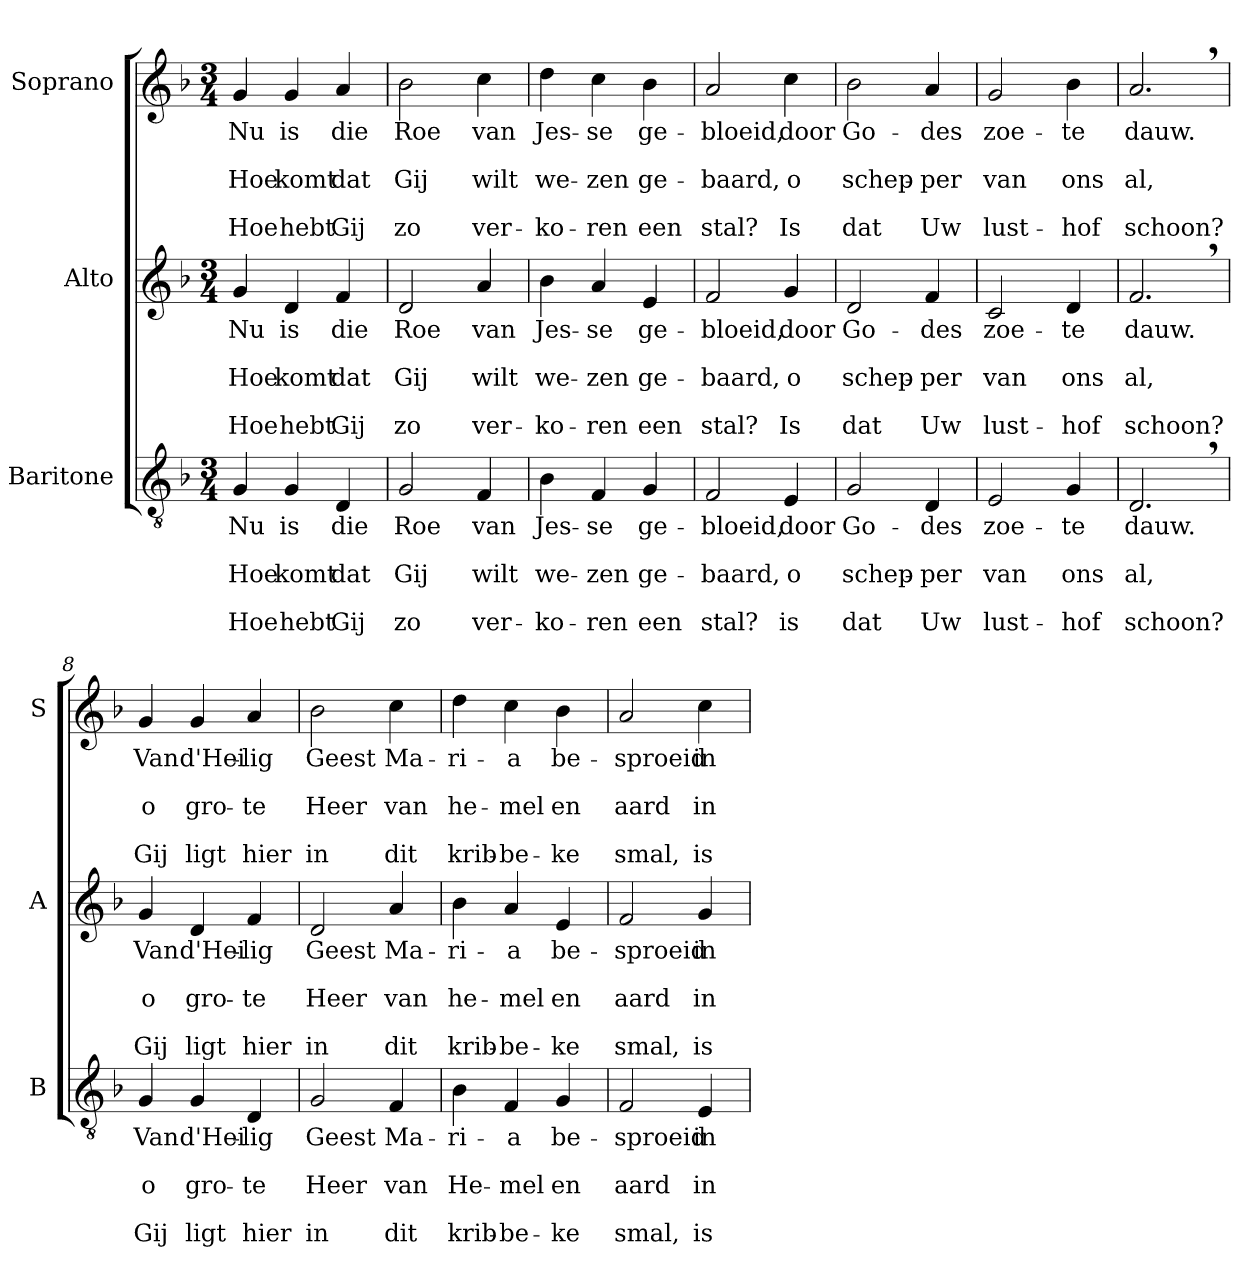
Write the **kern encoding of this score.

**kern	**text	**text	**text	**text	**text	**kern	**text	**text	**text	**text	**text	**kern	**text	**text	**text	**text	**text
*part3	*part3	*part3	*part3	*part3	*part3	*part2	*part2	*part2	*part2	*part2	*part2	*part1	*part1	*part1	*part1	*part1	*part1
*staff3	*staff3	*staff3	*staff3	*staff3	*staff3	*staff2	*staff2	*staff2	*staff2	*staff2	*staff2	*staff1	*staff1	*staff1	*staff1	*staff1	*staff1
*I"Baritone	*	*	*	*	*	*I"Alto	*	*	*	*	*	*I"Soprano	*	*	*	*	*
*I'B	*	*	*	*	*	*I'A	*	*	*	*	*	*I'S	*	*	*	*	*
*clefGv2	*	*	*	*	*	*clefG2	*	*	*	*	*	*clefG2	*	*	*	*	*
*k[b-]	*	*	*	*	*	*k[b-]	*	*	*	*	*	*k[b-]	*	*	*	*	*
*F:	*	*	*	*	*	*F:	*	*	*	*	*	*F:	*	*	*	*	*
*M3/4	*	*	*	*	*	*M3/4	*	*	*	*	*	*M3/4	*	*	*	*	*
=1	=1	=1	=1	=1	=1	=1	=1	=1	=1	=1	=1	=1	=1	=1	=1	=1	=1
!	!LO:LY:b	!	!LO:LY:b	!	!LO:LY:b	!	!LO:LY:b	!	!LO:LY:b	!	!LO:LY:b	!	!LO:LY:b	!	!LO:LY:b	!	!LO:LY:b
4G/	Nu	.	Hoe	.	Hoe	4g/	Nu	.	Hoe	.	Hoe	4g/	Nu	.	Hoe	.	Hoe
!	!LO:LY:b	!	!LO:LY:b	!	!LO:LY:b	!	!LO:LY:b	!	!LO:LY:b	!	!LO:LY:b	!	!LO:LY:b	!	!LO:LY:b	!	!LO:LY:b
4G/	is	.	komt	.	hebt	4d/	is	.	komt	.	hebt	4g/	is	.	komt	.	hebt
!	!LO:LY:b	!	!LO:LY:b	!	!LO:LY:b	!	!LO:LY:b	!	!LO:LY:b	!	!LO:LY:b	!	!LO:LY:b	!	!LO:LY:b	!	!LO:LY:b
4D/	die	.	dat	.	Gij	4f/	die	.	dat	.	Gij	4a/	die	.	dat	.	Gij
=2	=2	=2	=2	=2	=2	=2	=2	=2	=2	=2	=2	=2	=2	=2	=2	=2	=2
!	!LO:LY:b	!	!LO:LY:b	!	!LO:LY:b	!	!LO:LY:b	!	!LO:LY:b	!	!LO:LY:b	!	!LO:LY:b	!	!LO:LY:b	!	!LO:LY:b
2G/	Roe	.	Gij	.	zo	2d/	Roe	.	Gij	.	zo	2b-\	Roe	.	Gij	.	zo
!	!LO:LY:b	!	!LO:LY:b	!	!LO:LY:b	!	!LO:LY:b	!	!LO:LY:b	!	!LO:LY:b	!	!LO:LY:b	!	!LO:LY:b	!	!LO:LY:b
4F/	van	.	wilt	.	ver-	4a/	van	.	wilt	.	ver-	4cc\	van	.	wilt	.	ver-
=3	=3	=3	=3	=3	=3	=3	=3	=3	=3	=3	=3	=3	=3	=3	=3	=3	=3
!	!LO:LY:b	!	!LO:LY:b	!	!LO:LY:b	!	!LO:LY:b	!	!LO:LY:b	!	!LO:LY:b	!	!LO:LY:b	!	!LO:LY:b	!	!LO:LY:b
4B-\	Jes-	.	we-	.	-ko-	4b-\	Jes-	.	we-	.	-ko-	4dd\	Jes-	.	we-	.	-ko-
!	!LO:LY:b	!	!LO:LY:b	!	!LO:LY:b	!	!LO:LY:b	!	!LO:LY:b	!	!LO:LY:b	!	!LO:LY:b	!	!LO:LY:b	!	!LO:LY:b
4F/	-se	.	-zen	.	-ren	4a/	-se	.	-zen	.	-ren	4cc\	-se	.	-zen	.	-ren
!	!LO:LY:b	!	!LO:LY:b	!	!LO:LY:b	!	!LO:LY:b	!	!LO:LY:b	!	!LO:LY:b	!	!LO:LY:b	!	!LO:LY:b	!	!LO:LY:b
4G/	ge-	.	ge-	.	een	4e/	ge-	.	ge-	.	een	4b-\	ge-	.	ge-	.	een
=4	=4	=4	=4	=4	=4	=4	=4	=4	=4	=4	=4	=4	=4	=4	=4	=4	=4
!	!LO:LY:b	!	!LO:LY:b	!	!LO:LY:b	!	!LO:LY:b	!	!LO:LY:b	!	!LO:LY:b	!	!LO:LY:b	!	!LO:LY:b	!	!LO:LY:b
2F/	-bloeid,	.	-baard,	.	stal?	2f/	-bloeid,	.	-baard,	.	stal?	2a/	-bloeid,	.	-baard,	.	stal?
!	!LO:LY:b	!	!LO:LY:b	!	!LO:LY:b	!	!LO:LY:b	!	!LO:LY:b	!	!LO:LY:b	!	!LO:LY:b	!	!LO:LY:b	!	!LO:LY:b
4E/	door	.	o	.	is	4g/	door	.	o	.	Is	4cc\	door	.	o	.	Is
=5	=5	=5	=5	=5	=5	=5	=5	=5	=5	=5	=5	=5	=5	=5	=5	=5	=5
!	!LO:LY:b	!	!LO:LY:b	!	!LO:LY:b	!	!LO:LY:b	!	!LO:LY:b	!	!LO:LY:b	!	!LO:LY:b	!	!LO:LY:b	!	!LO:LY:b
2G/	Go-	.	schep-	.	dat	2d/	Go-	.	schep-	.	dat	2b-\	Go-	.	schep-	.	dat
!	!LO:LY:b	!	!LO:LY:b	!	!LO:LY:b	!	!LO:LY:b	!	!LO:LY:b	!	!LO:LY:b	!	!LO:LY:b	!	!LO:LY:b	!	!LO:LY:b
4D/	-des	.	-per	.	Uw	4f/	-des	.	-per	.	Uw	4a/	-des	.	-per	.	Uw
!!LO:LB:g=z
=6	=6	=6	=6	=6	=6	=6	=6	=6	=6	=6	=6	=6	=6	=6	=6	=6	=6
!	!LO:LY:b	!	!LO:LY:b	!	!LO:LY:b	!	!LO:LY:b	!	!LO:LY:b	!	!LO:LY:b	!	!LO:LY:b	!	!LO:LY:b	!	!LO:LY:b
2E/	zoe-	.	van	.	lust-	2c/	zoe-	.	van	.	lust-	2g/	zoe-	.	van	.	lust-
!	!LO:LY:b	!	!LO:LY:b	!	!LO:LY:b	!	!LO:LY:b	!	!LO:LY:b	!	!LO:LY:b	!	!LO:LY:b	!	!LO:LY:b	!	!LO:LY:b
4G/	-te	.	ons	.	-hof	4d/	-te	.	ons	.	-hof	4b-\	-te	.	ons	.	-hof
=7	=7	=7	=7	=7	=7	=7	=7	=7	=7	=7	=7	=7	=7	=7	=7	=7	=7
!	!LO:LY:b	!	!LO:LY:b	!	!LO:LY:b	!	!LO:LY:b	!	!LO:LY:b	!	!LO:LY:b	!	!LO:LY:b	!	!LO:LY:b	!	!LO:LY:b
2.D,>/	dauw.	.	al,	.	schoon?	2.f,>/	dauw.	.	al,	.	schoon?	2.a,>/	dauw.	.	al,	.	schoon?
=8	=8	=8	=8	=8	=8	=8	=8	=8	=8	=8	=8	=8	=8	=8	=8	=8	=8
!	!LO:LY:b	!	!LO:LY:b	!	!LO:LY:b	!	!LO:LY:b	!	!LO:LY:b	!	!LO:LY:b	!	!LO:LY:b	!	!LO:LY:b	!	!LO:LY:b
4G/	Van	.	o	.	Gij	4g/	Van	.	o	.	Gij	4g/	Van	.	o	.	Gij
!	!LO:LY:b	!	!LO:LY:b	!	!LO:LY:b	!	!LO:LY:b	!	!LO:LY:b	!	!LO:LY:b	!	!LO:LY:b	!	!LO:LY:b	!	!LO:LY:b
4G/	d'Hei-	.	gro-	.	ligt	4d/	d'Hei-	.	gro-	.	ligt	4g/	d'Hei-	.	gro-	.	ligt
!	!LO:LY:b	!	!LO:LY:b	!	!LO:LY:b	!	!LO:LY:b	!	!LO:LY:b	!	!LO:LY:b	!	!LO:LY:b	!	!LO:LY:b	!	!LO:LY:b
4D/	-lig	.	-te	.	hier	4f/	-lig	.	-te	.	hier	4a/	-lig	.	-te	.	hier
=9	=9	=9	=9	=9	=9	=9	=9	=9	=9	=9	=9	=9	=9	=9	=9	=9	=9
!	!LO:LY:b	!	!LO:LY:b	!	!LO:LY:b	!	!LO:LY:b	!	!LO:LY:b	!	!LO:LY:b	!	!LO:LY:b	!	!LO:LY:b	!	!LO:LY:b
2G/	Geest	.	Heer	.	in	2d/	Geest	.	Heer	.	in	2b-\	Geest	.	Heer	.	in
!	!LO:LY:b	!	!LO:LY:b	!	!LO:LY:b	!	!LO:LY:b	!	!LO:LY:b	!	!LO:LY:b	!	!LO:LY:b	!	!LO:LY:b	!	!LO:LY:b
4F/	Ma-	.	van	.	dit	4a/	Ma-	.	van	.	dit	4cc\	Ma-	.	van	.	dit
=10	=10	=10	=10	=10	=10	=10	=10	=10	=10	=10	=10	=10	=10	=10	=10	=10	=10
!	!LO:LY:b	!	!LO:LY:b	!	!LO:LY:b	!	!LO:LY:b	!	!LO:LY:b	!	!LO:LY:b	!	!LO:LY:b	!	!LO:LY:b	!	!LO:LY:b
4B-\	-ri-	.	He-	.	krib-	4b-\	-ri-	.	he-	.	krib-	4dd\	-ri-	.	he-	.	krib-
!	!LO:LY:b	!	!LO:LY:b	!	!LO:LY:b	!	!LO:LY:b	!	!LO:LY:b	!	!LO:LY:b	!	!LO:LY:b	!	!LO:LY:b	!	!LO:LY:b
4F/	-a	.	-mel	.	-be-	4a/	-a	.	-mel	.	-be-	4cc\	-a	.	-mel	.	-be-
!	!LO:LY:b	!	!LO:LY:b	!	!LO:LY:b	!	!LO:LY:b	!	!LO:LY:b	!	!LO:LY:b	!	!LO:LY:b	!	!LO:LY:b	!	!LO:LY:b
4G/	be-	.	en	.	-ke	4e/	be-	.	en	.	-ke	4b-\	be-	.	en	.	-ke
=11	=11	=11	=11	=11	=11	=11	=11	=11	=11	=11	=11	=11	=11	=11	=11	=11	=11
!	!LO:LY:b	!	!LO:LY:b	!	!LO:LY:b	!	!LO:LY:b	!	!LO:LY:b	!	!LO:LY:b	!	!LO:LY:b	!	!LO:LY:b	!	!LO:LY:b
2F/	-sproeid	.	aard	.	smal,	2f/	-sproeid	.	aard	.	smal,	2a/	-sproeid	.	aard	.	smal,
!	!LO:LY:b	!	!LO:LY:b	!	!LO:LY:b	!	!LO:LY:b	!	!LO:LY:b	!	!LO:LY:b	!	!LO:LY:b	!	!LO:LY:b	!	!LO:LY:b
4E/	in	.	in	.	is	4g/	in	.	in	.	is	4cc\	in	.	in	.	is
=	=	=	=	=	=	=	=	=	=	=	=	=	=	=	=	=	=
*-	*-	*-	*-	*-	*-	*-	*-	*-	*-	*-	*-	*-	*-	*-	*-	*-	*-
